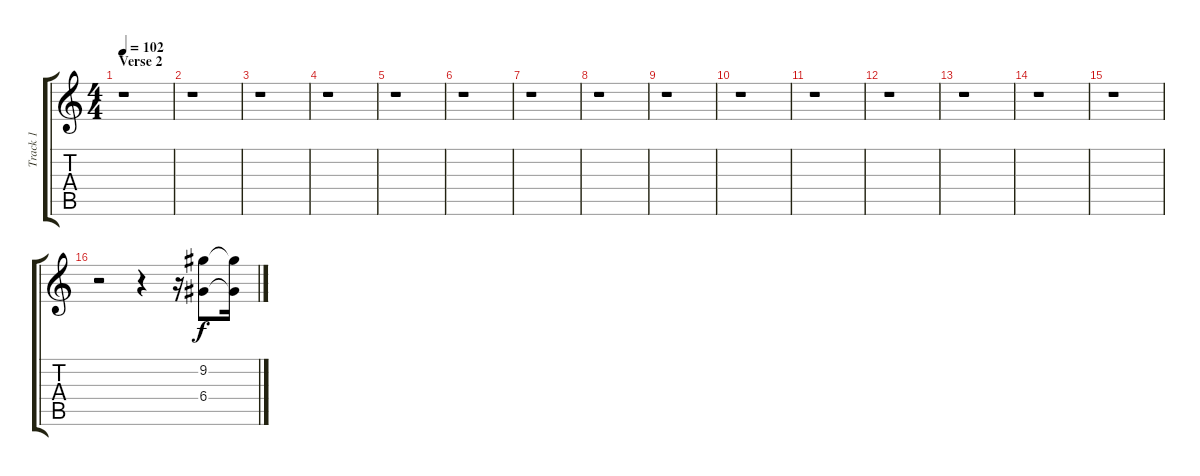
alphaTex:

\track ("Track 1" "Track 1") {instrument overdrivenguitar}
\staff {score tabs}
\tuning (E4 B3 G3 D3 A2 E2) {hide}
\ts (4 4)
\section ("" "Verse 2")
\tempo 102
\clef g2
\ks c
r.1{dy f} |
r.1 |
r.1 |
r.1 |
r.1 |
r.1 |
r.1 |
r.1 |
r.1 |
r.1 |
r.1 |
r.1 |
r.1 |
r.1 |
r.1 |
r.2 r.4 r.16 (9.2 6.4).8 (9.2{t} 6.4{t}).16
